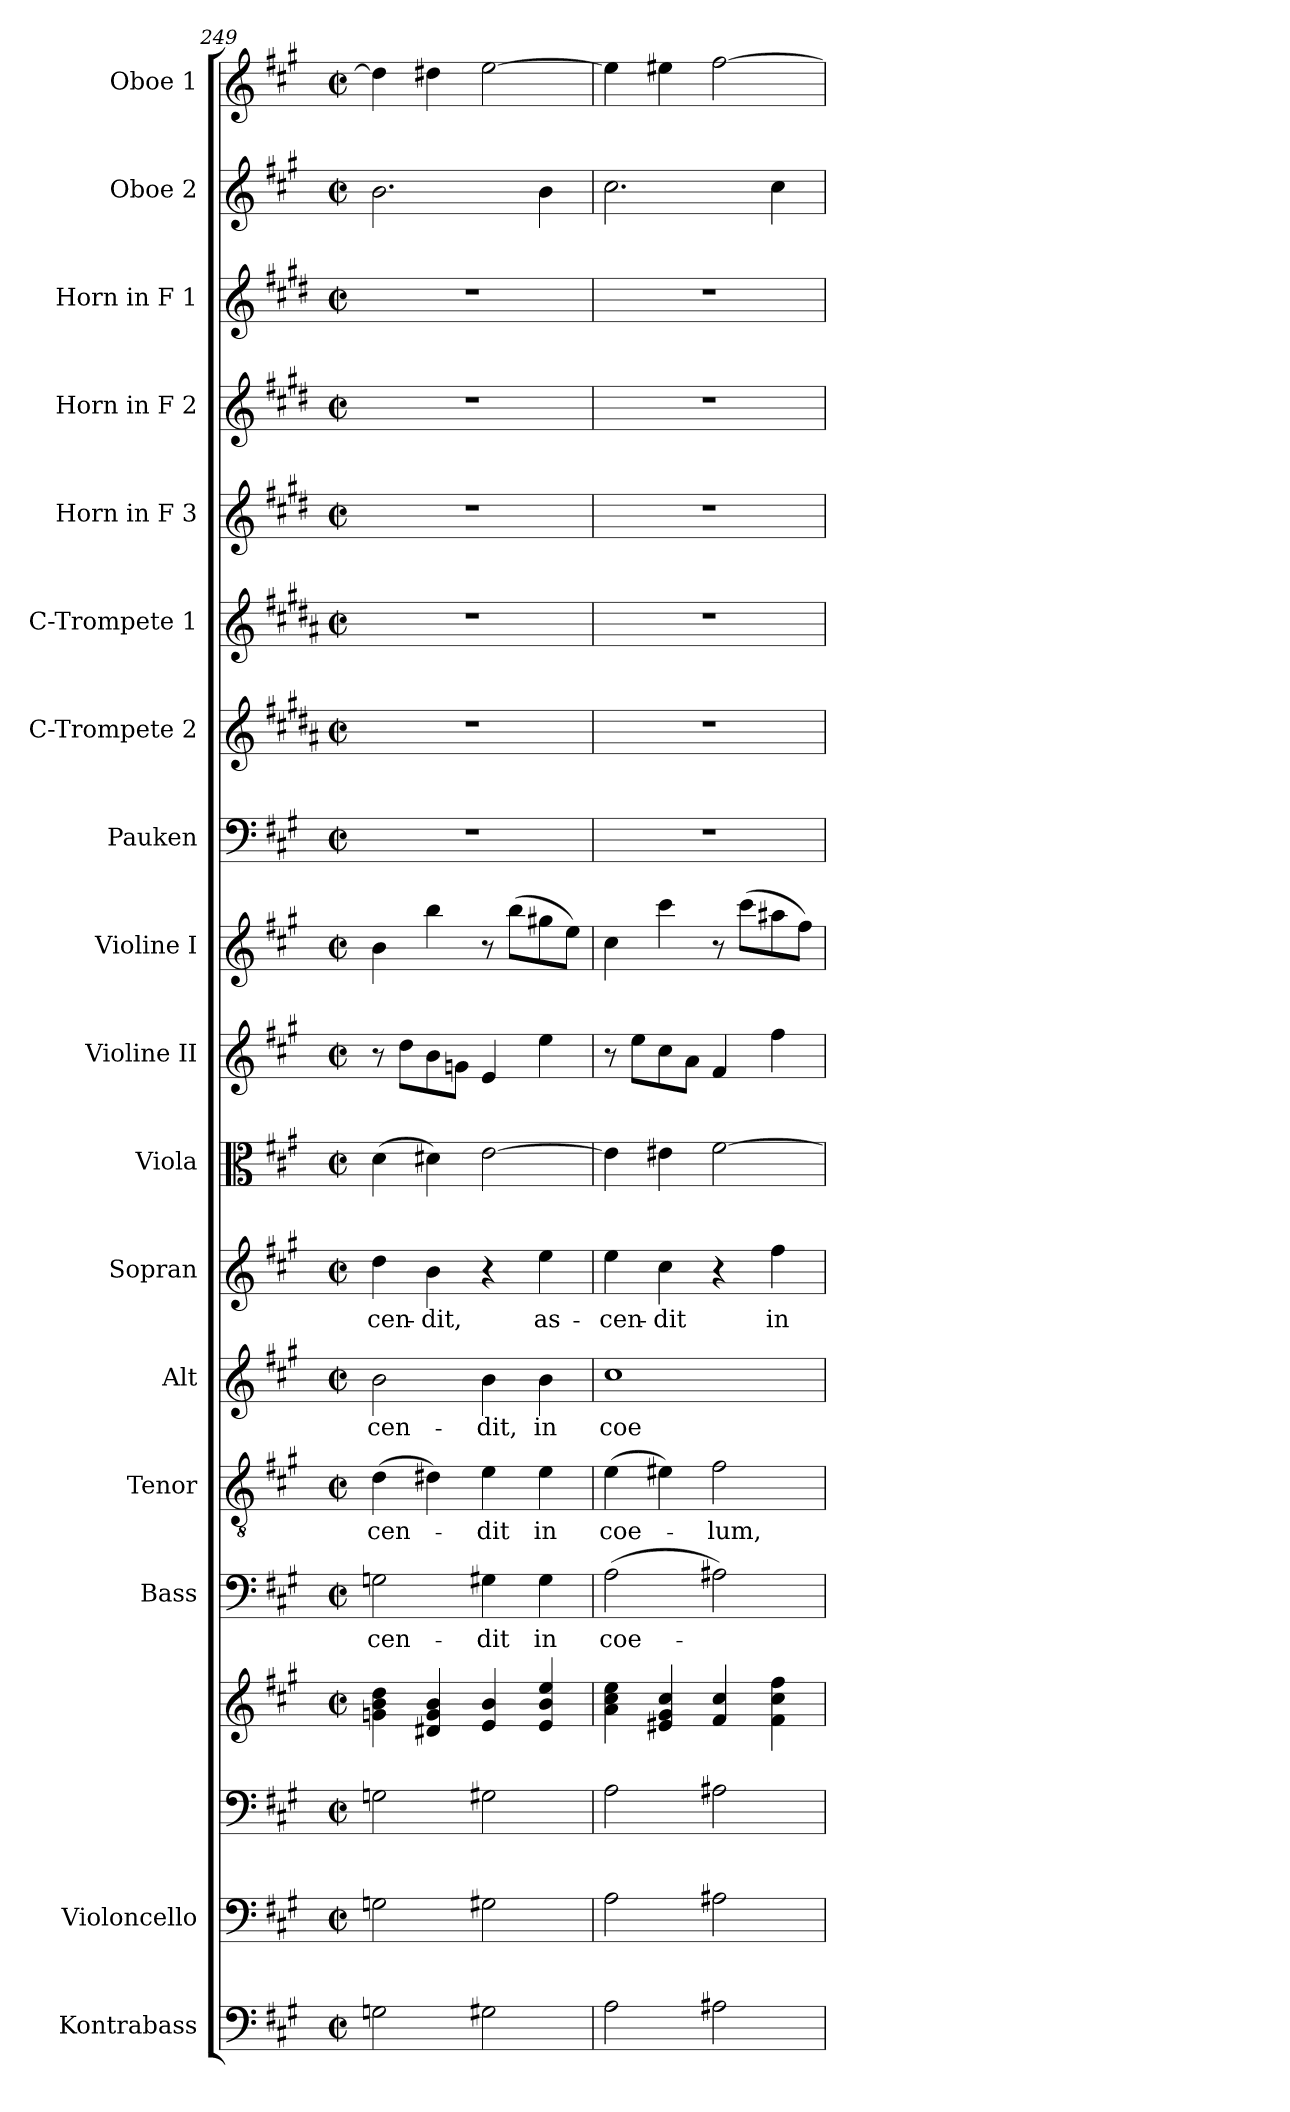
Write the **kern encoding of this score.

**kern	**kern	**kern	**kern	**kern	**text	**kern	**text	**kern	**text	**kern	**text	**kern	**kern	**kern	**kern	**kern	**kern	**kern	**kern	**kern	**kern	**kern
*part18	*part17	*part16	*part16	*part15	*part15	*part14	*part14	*part13	*part13	*part12	*part12	*part11	*part10	*part9	*part8	*part7	*part6	*part5	*part4	*part3	*part2	*part1
*staff19	*staff18	*staff17	*staff16	*staff15	*staff15	*staff14	*staff14	*staff13	*staff13	*staff12	*staff12	*staff11	*staff10	*staff9	*staff8	*staff7	*staff6	*staff5	*staff4	*staff3	*staff2	*staff1
*I"Kontrabass	*I"Violoncello	*	*	*I"Bass	*	*I"Tenor	*	*I"Alt	*	*I"Sopran	*	*I"Viola	*I"Violine II	*I"Violine I	*I"Pauken	*I"C-Trompete 2	*I"C-Trompete 1	*I"Horn in F 3	*I"Horn in F 2	*I"Horn in F 1	*I"Oboe 2	*I"Oboe 1
*I'Kb.	*I'Vc.	*	*	*I'B.	*	*I'T.	*	*I'A.	*	*I'S.	*	*I'Vla.	*I'Vl. II	*I'Vl. I	*I'Pk.	*I'C Trp. 2	*I'C Trp. 1	*	*	*	*I'Ob. 2	*I'Ob. 1
*clefF4	*clefF4	*clefF4	*clefG2	*clefF4	*	*clefGv2	*	*clefG2	*	*clefG2	*	*clefC3	*clefG2	*clefG2	*clefF4	*clefG2	*clefG2	*clefG2	*clefG2	*clefG2	*clefG2	*clefG2
*ITrd7c12	*	*	*	*	*	*	*	*	*	*	*	*	*	*	*	*ITrd1c2	*ITrd1c2	*ITrd4c7	*ITrd4c7	*ITrd4c7	*	*
*k[f#c#g#]	*k[f#c#g#]	*k[f#c#g#]	*k[f#c#g#]	*k[f#c#g#]	*	*k[f#c#g#]	*	*k[f#c#g#]	*	*k[f#c#g#]	*	*k[f#c#g#]	*k[f#c#g#]	*k[f#c#g#]	*k[f#c#g#]	*k[f#c#g#]	*k[f#c#g#]	*k[f#c#g#]	*k[f#c#g#]	*k[f#c#g#]	*k[f#c#g#]	*k[f#c#g#]
*A:	*A:	*A:	*A:	*A:	*	*A:	*	*A:	*	*A:	*	*A:	*A:	*A:	*A:	*A:	*A:	*A:	*A:	*A:	*A:	*A:
*M2/2	*M2/2	*M2/2	*M2/2	*M2/2	*	*M2/2	*	*M2/2	*	*M2/2	*	*M2/2	*M2/2	*M2/2	*M2/2	*M2/2	*M2/2	*M2/2	*M2/2	*M2/2	*M2/2	*M2/2
*met(c|)	*met(c|)	*met(c|)	*met(c|)	*met(c|)	*	*met(c|)	*	*met(c|)	*	*met(c|)	*	*met(c|)	*met(c|)	*met(c|)	*met(c|)	*met(c|)	*met(c|)	*met(c|)	*met(c|)	*met(c|)	*met(c|)	*met(c|)
=249	=249	=249	=249	=249	=249	=249	=249	=249	=249	=249	=249	=249	=249	=249	=249	=249	=249	=249	=249	=249	=249	=249
!	!	!	!	!	!LO:LY:b	!	!LO:LY:b	!	!LO:LY:b	!	!LO:LY:b	!	!	!	!	!	!	!	!	!	!	!
2GGn\	2Gn\	2Gn\	4gn\ 4b\ 4dd\	2Gn\	-cen-	(>4d\	-cen-	2b\	-cen-	4dd\	-cen-	(>4d\	8r	4b\	1r	1r	1r	1r	1r	1r	2.b\	4dd\]
.	.	.	.	.	.	.	.	.	.	.	.	.	8dd\L	.	.	.	.	.	.	.	.	.
!	!	!	!	!	!	!	!	!	!	!	!LO:LY:b	!	!	!	!	!	!	!	!	!	!	!
.	.	.	4d#X/ 4g/ 4b/	.	.	4d#X\)	.	.	.	4b\	-dit,	4d#X\)	8b\	4bb\	.	.	.	.	.	.	.	4dd#X\
.	.	.	.	.	.	.	.	.	.	.	.	.	8gn\J	.	.	.	.	.	.	.	.	.
!	!	!	!	!	!LO:LY:b	!	!LO:LY:b	!	!LO:LY:b	!	!	!	!	!	!	!	!	!	!	!	!	!
2GG#X\	2G#X\	2G#X\	4e/ 4b/	4G#X\	-dit	4e\	-dit	4b\	-dit,	4r	.	[2e\	4e/	8r	.	.	.	.	.	.	.	[2ee\
.	.	.	.	.	.	.	.	.	.	.	.	.	.	(>8bb\L	.	.	.	.	.	.	.	.
!	!	!	!	!	!LO:LY:b	!	!LO:LY:b	!	!LO:LY:b	!	!LO:LY:b	!	!	!	!	!	!	!	!	!	!	!
.	.	.	4e/ 4b/ 4ee/	4G#\	in	4e\	in	4b\	in	4ee\	as-	.	4ee\	8gg#X\	.	.	.	.	.	.	4b\	.
.	.	.	.	.	.	.	.	.	.	.	.	.	.	8ee\J)	.	.	.	.	.	.	.	.
=250	=250	=250	=250	=250	=250	=250	=250	=250	=250	=250	=250	=250	=250	=250	=250	=250	=250	=250	=250	=250	=250	=250
!	!	!	!	!	!LO:LY:b	!	!LO:LY:b	!	!LO:LY:b	!	!LO:LY:b	!	!	!	!	!	!	!	!	!	!	!
2AA\	2A\	2A\	4a\ 4cc#\ 4ee\	(>2A\	coe-	(>4e\	coe-	1cc#	coe-	4ee\	-cen-	4e\]	8r	4cc#\	1r	1r	1r	1r	1r	1r	2.cc#\	4ee\]
.	.	.	.	.	.	.	.	.	.	.	.	.	8ee\L	.	.	.	.	.	.	.	.	.
!	!	!	!	!	!	!	!	!	!	!	!LO:LY:b	!	!	!	!	!	!	!	!	!	!	!
.	.	.	4e#X/ 4g#/ 4cc#/	.	.	4e#X\)	.	.	.	4cc#\	-dit	4e#X\	8cc#\	4ccc#\	.	.	.	.	.	.	.	4ee#X\
.	.	.	.	.	.	.	.	.	.	.	.	.	8a\J	.	.	.	.	.	.	.	.	.
!	!	!	!	!	!	!	!LO:LY:b	!	!	!	!	!	!	!	!	!	!	!	!	!	!	!
2AA#X\	2A#X\	2A#X\	4f#/ 4cc#/	2A#X\)	.	2f#\	-lum,	.	.	4r	.	[2f#\	4f#/	8r	.	.	.	.	.	.	.	[2ff#\
.	.	.	.	.	.	.	.	.	.	.	.	.	.	(>8ccc#\L	.	.	.	.	.	.	.	.
!	!	!	!	!	!	!	!	!	!	!	!LO:LY:b	!	!	!	!	!	!	!	!	!	!	!
.	.	.	4f#\ 4cc#\ 4ff#\	.	.	.	.	.	.	4ff#\	in	.	4ff#\	8aa#X\	.	.	.	.	.	.	4cc#\	.
.	.	.	.	.	.	.	.	.	.	.	.	.	.	8ff#\J)	.	.	.	.	.	.	.	.
=	=	=	=	=	=	=	=	=	=	=	=	=	=	=	=	=	=	=	=	=	=	=
*-	*-	*-	*-	*-	*-	*-	*-	*-	*-	*-	*-	*-	*-	*-	*-	*-	*-	*-	*-	*-	*-	*-
